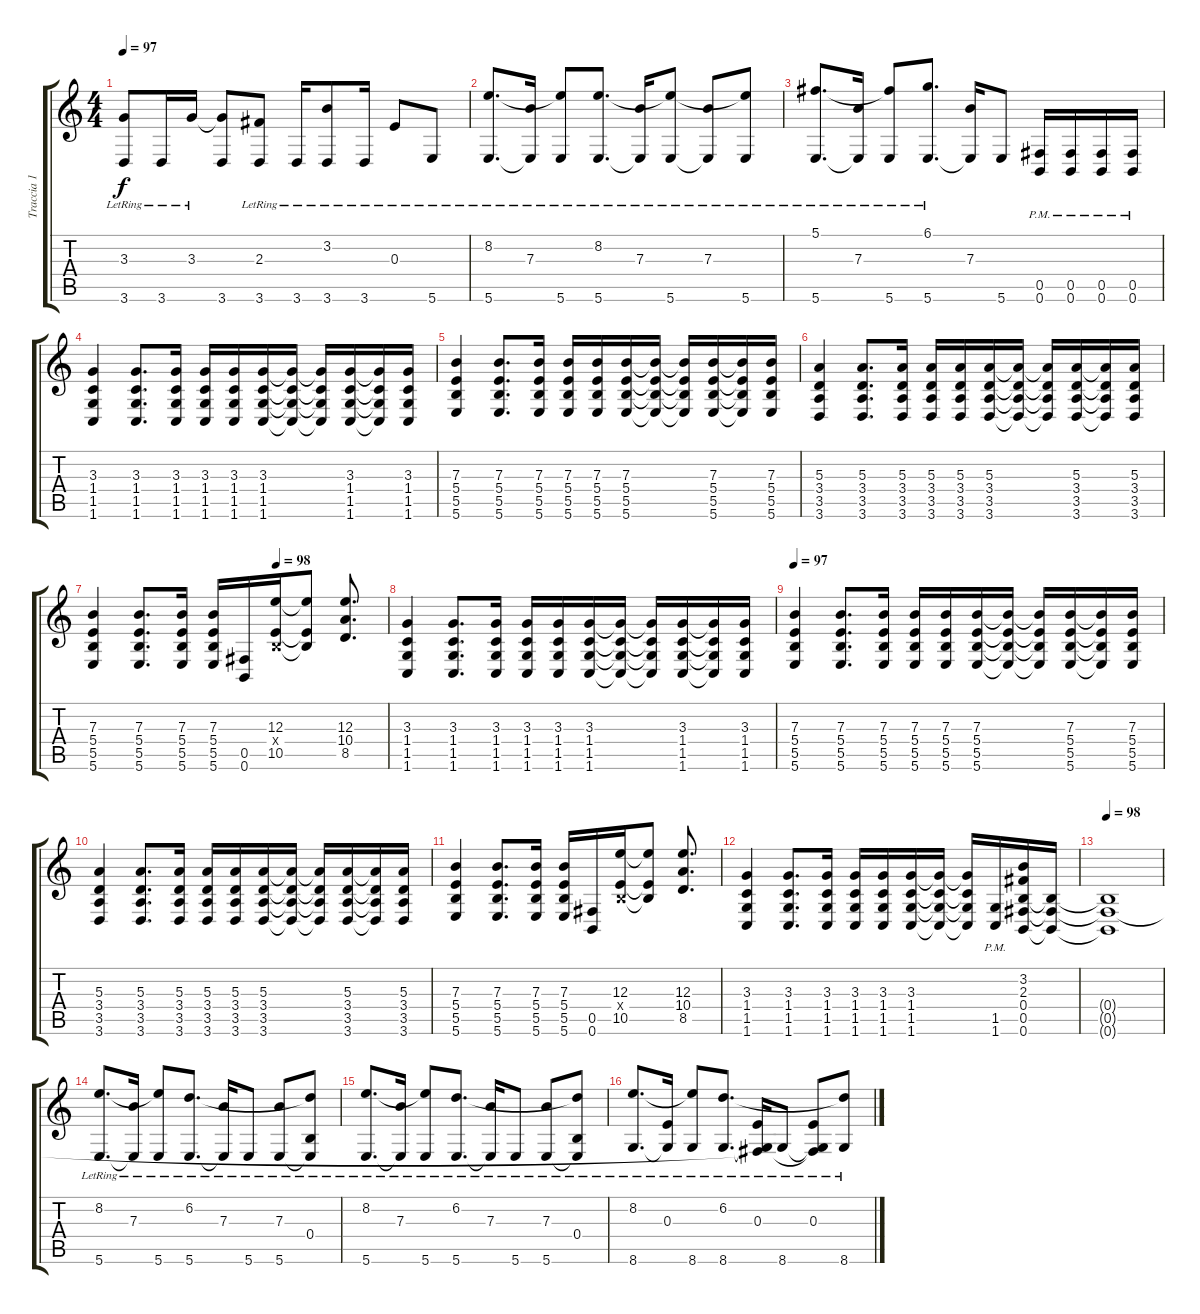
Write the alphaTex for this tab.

\track ("Traccia 1" "Traccia 1") {instrument distortionguitar}
\staff {score tabs}
\tuning (Db4 Ab3 E3 B2 Gb2 B1) {hide}
\ts (4 4)
\tempo 97
\clef g2
\ks c
(3.3 3.6{lr}).8{dy f} 3.6{lr}.16 3.3{lr}.16 (3.3{t} 3.6).8 (2.3 3.6{lr}).8 3.6{lr}.16 (3.2{lr} 3.6{lr}).8 3.6{lr}.16 0.3{lr}.8 5.6{lr}.8 |
(8.2{lr} 5.6{lr}).8{d} (7.3{lr} 5.6{t}).16 (8.2{t} 5.6{lr}).8 (8.2{lr} 5.6{lr}).8{d} (7.3{lr} 5.6{t}).16 (8.2{t} 5.6{lr}).8 (7.3{lr} 5.6{t}).8 (8.2{t} 5.6{lr}).8 |
(5.1 5.6{lr}).8{d} (7.3{lr} 5.6{t}).16 (5.1{t} 5.6{lr}).8 (6.1 5.6{lr}).8{d} (7.3 5.6{t}).16 5.6.8 (0.5{pm} 0.6{pm}).16{instrument distortionguitar} (0.5{pm} 0.6{pm}).16 (0.5{pm} 0.6{pm}).16 (0.5{pm} 0.6{pm}).16 |
(3.3 1.4 1.5 1.6).4 (3.3 1.4 1.5 1.6).8{d} (3.3 1.4 1.5 1.6).16 (3.3 1.4 1.5 1.6).16 (3.3 1.4 1.5 1.6).16 (3.3 1.4 1.5 1.6).16 (3.3{t} 1.4{t} 1.5{t} 1.6{t}).16 (3.3{t} 1.4{t} 1.5{t} 1.6{t}).16 (3.3 1.4 1.5 1.6).16 (3.3{t} 1.4{t} 1.5{t} 1.6{t}).16 (3.3 1.4 1.5 1.6).16 |
(7.3 5.4 5.5 5.6).4 (7.3 5.4 5.5 5.6).8{d} (7.3 5.4 5.5 5.6).16 (7.3 5.4 5.5 5.6).16 (7.3 5.4 5.5 5.6).16 (7.3 5.4 5.5 5.6).16 (7.3{t} 5.4{t} 5.5{t} 5.6{t}).16 (7.3{t} 5.4{t} 5.5{t} 5.6{t}).16 (7.3 5.4 5.5 5.6).16 (7.3{t} 5.4{t} 5.5{t} 5.6{t}).16 (7.3 5.4 5.5 5.6).16 |
(5.3 3.4 3.5 3.6).4 (5.3 3.4 3.5 3.6).8{d} (5.3 3.4 3.5 3.6).16 (5.3 3.4 3.5 3.6).16 (5.3 3.4 3.5 3.6).16 (5.3 3.4 3.5 3.6).16 (5.3{t} 3.4{t} 3.5{t} 3.6{t}).16 (5.3{t} 3.4{t} 3.5{t} 3.6{t}).16 (5.3 3.4 3.5 3.6).16 (5.3{t} 3.4{t} 3.5{t} 3.6{t}).16 (5.3 3.4 3.5 3.6).16 |
\tempo (98 0.625)
(7.3 5.4 5.5 5.6).4 (7.3 5.4 5.5 5.6).8{d} (7.3 5.4 5.5 5.6).16 (7.3 5.4 5.5 5.6).16 (0.5 0.6).16 (12.3 0.4{x} 10.5).16 (12.3{t} 0.4{t} 10.5{t}).8 (12.3 10.4 8.5).8{d} |
(3.3 1.4 1.5 1.6).4 (3.3 1.4 1.5 1.6).8{d} (3.3 1.4 1.5 1.6).16 (3.3 1.4 1.5 1.6).16 (3.3 1.4 1.5 1.6).16 (3.3 1.4 1.5 1.6).16 (3.3{t} 1.4{t} 1.5{t} 1.6{t}).16 (3.3{t} 1.4{t} 1.5{t} 1.6{t}).16 (3.3 1.4 1.5 1.6).16 (3.3{t} 1.4{t} 1.5{t} 1.6{t}).16 (3.3 1.4 1.5 1.6).16 |
\tempo 97
(7.3 5.4 5.5 5.6).4 (7.3 5.4 5.5 5.6).8{d} (7.3 5.4 5.5 5.6).16 (7.3 5.4 5.5 5.6).16 (7.3 5.4 5.5 5.6).16 (7.3 5.4 5.5 5.6).16 (7.3{t} 5.4{t} 5.5{t} 5.6{t}).16 (7.3{t} 5.4{t} 5.5{t} 5.6{t}).16 (7.3 5.4 5.5 5.6).16 (7.3{t} 5.4{t} 5.5{t} 5.6{t}).16 (7.3 5.4 5.5 5.6).16 |
(5.3 3.4 3.5 3.6).4 (5.3 3.4 3.5 3.6).8{d} (5.3 3.4 3.5 3.6).16 (5.3 3.4 3.5 3.6).16 (5.3 3.4 3.5 3.6).16 (5.3 3.4 3.5 3.6).16 (5.3{t} 3.4{t} 3.5{t} 3.6{t}).16 (5.3{t} 3.4{t} 3.5{t} 3.6{t}).16 (5.3 3.4 3.5 3.6).16 (5.3{t} 3.4{t} 3.5{t} 3.6{t}).16 (5.3 3.4 3.5 3.6).16 |
(7.3 5.4 5.5 5.6).4 (7.3 5.4 5.5 5.6).8{d} (7.3 5.4 5.5 5.6).16 (7.3 5.4 5.5 5.6).16 (0.5 0.6).16 (12.3 0.4{x} 10.5).16 (12.3{t} 0.4{t} 10.5{t}).8 (12.3 10.4 8.5).8{d} |
(3.3 1.4 1.5 1.6).4 (3.3 1.4 1.5 1.6).8{d} (3.3 1.4 1.5 1.6).16 (3.3 1.4 1.5 1.6).16 (3.3 1.4 1.5 1.6).16 (3.3 1.4 1.5 1.6).16 (3.3{t} 1.4{t} 1.5{t} 1.6{t}).16 (3.3{t} 1.4{t} 1.5{t} 1.6{t}).16 (1.5{pm} 1.6{pm}).16 (3.2 2.3 0.4 0.5 0.6).16 (0.4{t} 0.5{t} 0.6{t}).16 |
\tempo 98
(0.4{t} 0.5{t} 0.6{t}).1 |
(8.2{lr} 5.6{lr}).8{d volume 13 instrument acousticguitarsteel} (7.3{lr} 5.6{t}).16 (8.2{t} 5.6{lr}).8 (6.2{lr} 5.6{lr}).8{d} (7.3{lr} 5.6{t}).16 5.6{lr}.8 (7.3{lr} 5.6{lr}).8 (6.2{t} 0.4{lr} 5.6{t}).8 |
(8.2{lr} 5.6{lr}).8{d} (7.3{lr} 5.6{t}).16 (8.2{t} 5.6{lr}).8 (6.2{lr} 5.6{lr}).8{d} (7.3{lr} 5.6{t}).16 5.6{lr}.8 (7.3{lr} 5.6{lr}).8 (6.2{t} 0.4{lr} 5.6{t}).8 |
(8.2{lr} 8.6{lr}).8{d} (0.3{lr} 8.6{t}).16 (8.2{t} 8.6{lr}).8 (6.2{lr} 8.6{lr}).8{d} (0.3{lr} 0.5{t} 8.6{t}).16 8.6{lr}.8 (0.3{lr} 0.5{t} 8.6{t}).8 (6.2{t} 8.6{lr}).8
